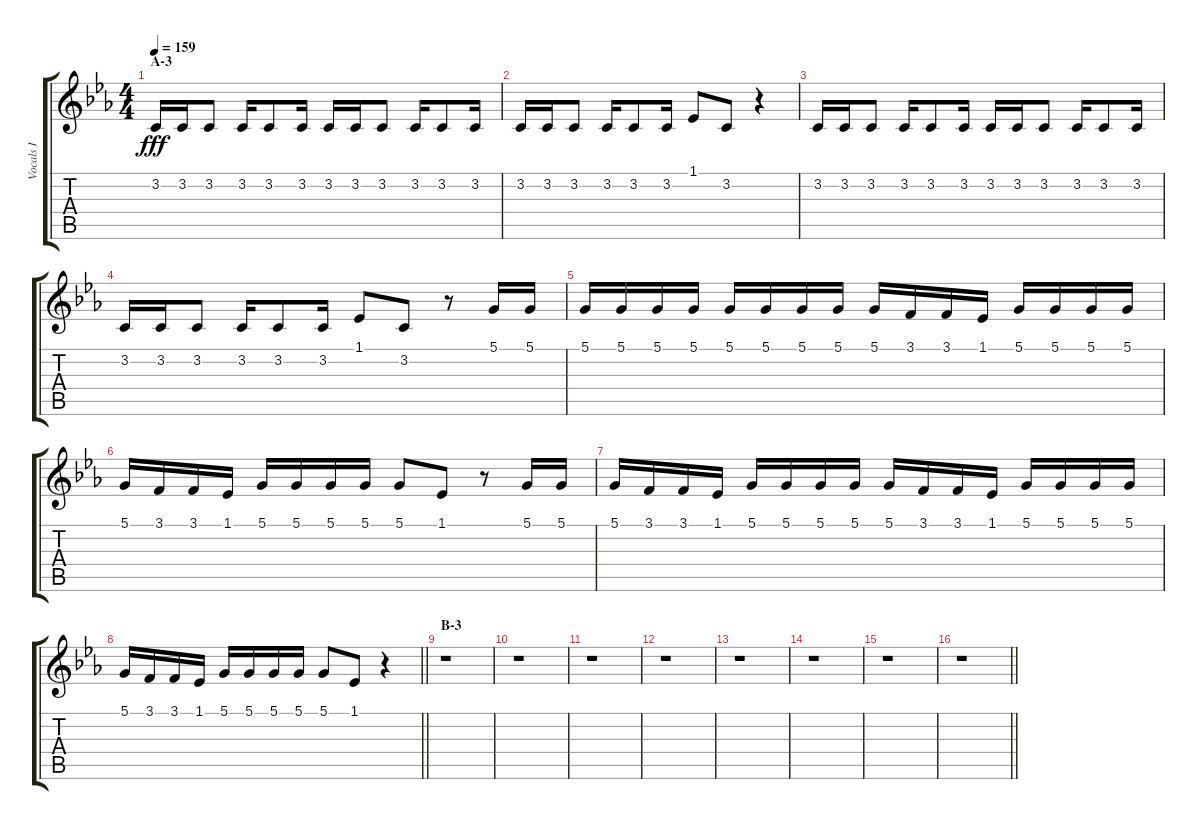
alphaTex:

\track ("Vocals I" "Vocals I") {instrument voiceoohs}
\staff {score tabs}
\tuning (D4 A3 F3 C3 G2 C2) {hide}
\ts (4 4)
\section ("" "A-3")
\tempo 159
\clef g2
\ks eb
3.2.16{dy fff} 3.2.16 3.2.8 3.2.16 3.2.8 3.2.16 3.2.16 3.2.16 3.2.8 3.2.16 3.2.8 3.2.16 |
3.2.16 3.2.16 3.2.8 3.2.16 3.2.8 3.2.16 1.1.8 3.2.8 r.4 |
3.2.16 3.2.16 3.2.8 3.2.16 3.2.8 3.2.16 3.2.16 3.2.16 3.2.8 3.2.16 3.2.8 3.2.16 |
3.2.16 3.2.16 3.2.8 3.2.16 3.2.8 3.2.16 1.1.8 3.2.8 r.8 5.1.16 5.1.16 |
5.1.16 5.1.16 5.1.16 5.1.16 5.1.16 5.1.16 5.1.16 5.1.16 5.1.16 3.1.16 3.1.16 1.1.16 5.1.16 5.1.16 5.1.16 5.1.16 |
5.1.16 3.1.16 3.1.16 1.1.16 5.1.16 5.1.16 5.1.16 5.1.16 5.1.8 1.1.8 r.8 5.1.16 5.1.16 |
5.1.16 3.1.16 3.1.16 1.1.16 5.1.16 5.1.16 5.1.16 5.1.16 5.1.16 3.1.16 3.1.16 1.1.16 5.1.16 5.1.16 5.1.16 5.1.16 |
\barLineRight lightlight
5.1.16 3.1.16 3.1.16 1.1.16 5.1.16 5.1.16 5.1.16 5.1.16 5.1.8 1.1.8 r.4 |
\section ("" "B-3")
r.1 |
r.1 |
r.1 |
r.1 |
r.1 |
r.1 |
r.1 |
\barLineRight lightlight
r.1
